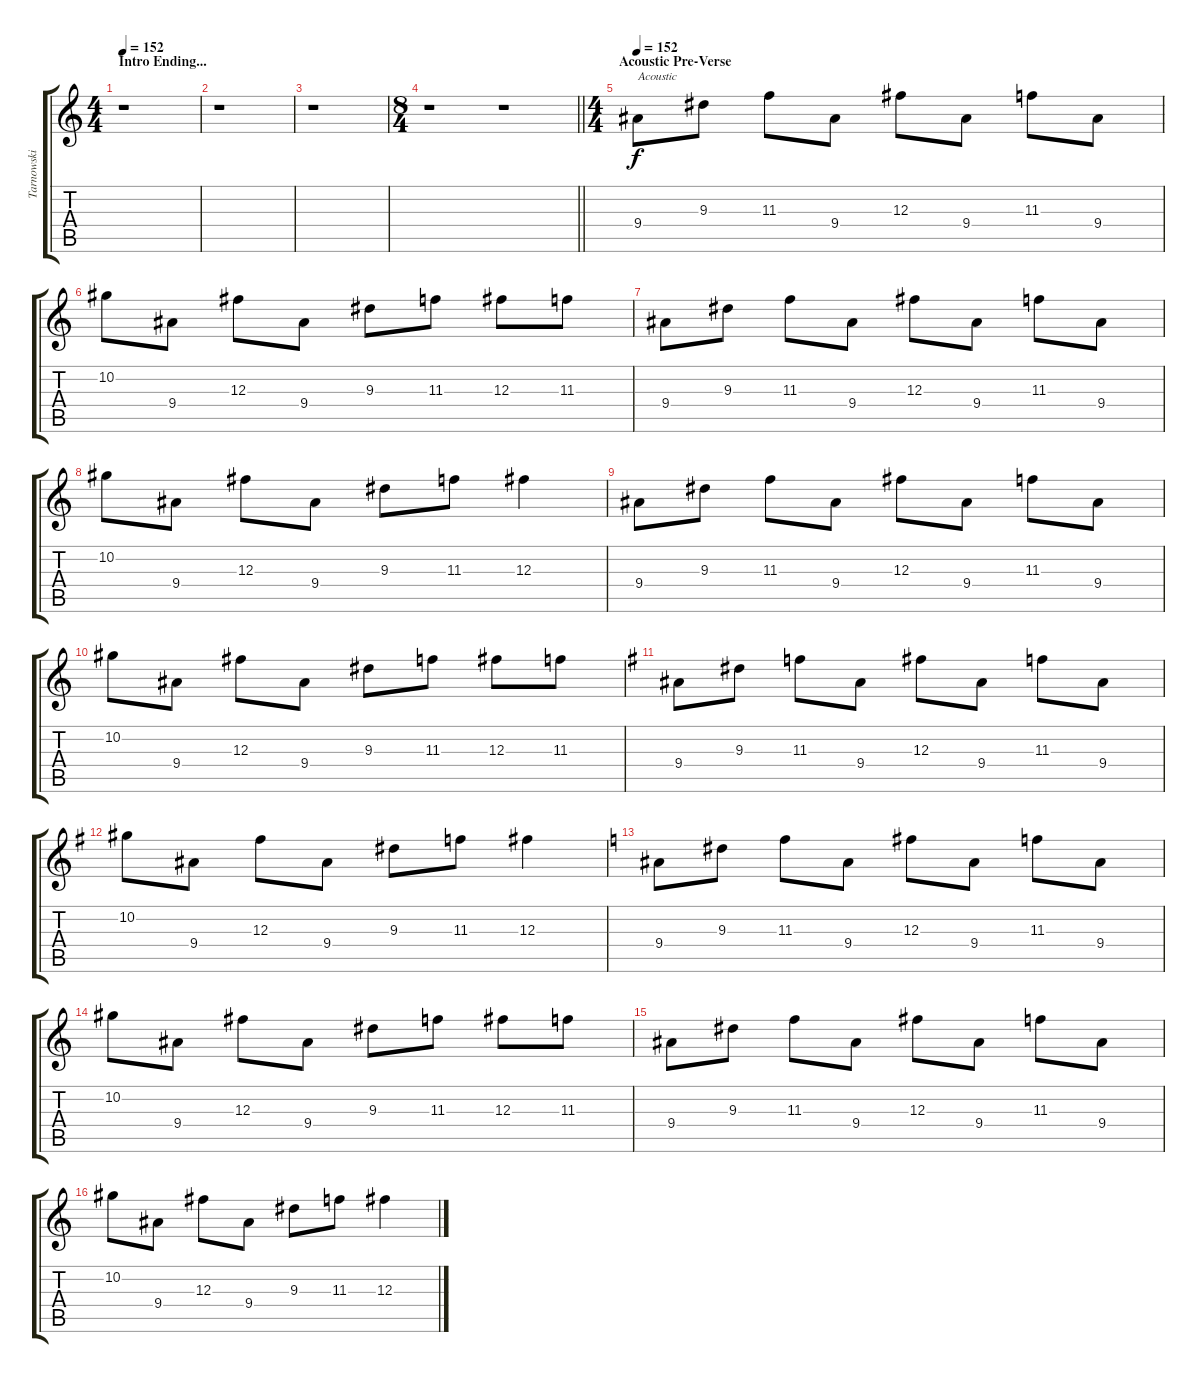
\track ("Tarnowski" "Tarnowski") {instrument distortionguitar}
\staff {score tabs}
\tuning (Eb4 Bb3 Gb3 Db3 Ab2 Eb2) {hide}
\ts (4 4)
\section ("" "Intro Ending...")
\tempo 152
\clef g2
\ks c
r.1{dy f} |
r.1 |
r.1 |
\ts (8 4)
\barLineRight lightlight
r.1 r.1 |
\ts (4 4)
\section ("" "Acoustic Pre-Verse")
\tempo 152
9.4.8{txt "Acoustic" instrument acousticguitarsteel} 9.3.8 11.3.8 9.4.8 12.3.8 9.4.8 11.3.8 9.4.8 |
10.2.8 9.4.8 12.3.8 9.4.8 9.3.8 11.3.8 12.3.8 11.3.8 |
9.4.8 9.3.8 11.3.8 9.4.8 12.3.8 9.4.8 11.3.8 9.4.8 |
10.2.8 9.4.8 12.3.8 9.4.8 9.3.8 11.3.8 12.3.4 |
9.4.8 9.3.8 11.3.8 9.4.8 12.3.8 9.4.8 11.3.8 9.4.8 |
10.2.8 9.4.8 12.3.8 9.4.8 9.3.8 11.3.8 12.3.8 11.3.8 |
\ks g
9.4.8 9.3.8 11.3.8 9.4.8 12.3.8 9.4.8 11.3.8 9.4.8 |
10.2.8 9.4.8 12.3.8 9.4.8 9.3.8 11.3.8 12.3.4 |
\ks c
9.4.8 9.3.8 11.3.8 9.4.8 12.3.8 9.4.8 11.3.8 9.4.8 |
10.2.8 9.4.8 12.3.8 9.4.8 9.3.8 11.3.8 12.3.8 11.3.8 |
9.4.8 9.3.8 11.3.8 9.4.8 12.3.8 9.4.8 11.3.8 9.4.8 |
10.2.8 9.4.8 12.3.8 9.4.8 9.3.8 11.3.8 12.3.4
